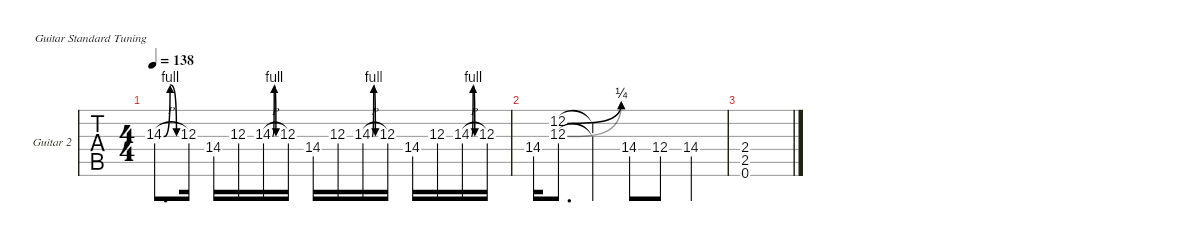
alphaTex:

\defaultSystemsLayout 4
\hideDynamics
\bracketExtendMode nobrackets
\firstSystemTrackNameOrientation horizontal
\track ("Guitar 2" "Guitar 2") {defaultSystemsLayout 4 instrument distortionguitar}
\staff {tabs}
\tuning (E4 B3 G3 D3 A2 E2)
\ts (4 4)
\tempo 138
\clef g2
\ks c
14.3{be (bendrelease 0 0 10.2 4 20.4 4 30 0) h}.8{d dy mf} 12.3.16 14.4.16 12.3.16 14.3{be (bendrelease 0 0 10.2 4 20.4 4 30 0) h}.16 12.3.16 14.4.16 12.3.16 14.3{be (bendrelease 0 0 10.2 4 20.4 4 30 0) h}.16 12.3.16 14.4.16 12.3.16 14.3{be (bendrelease 0 0 10.2 4 20.4 4 30 0) h}.16 12.3.16 |
14.4.16 (12.2{be (bend 0 0 13.2 1)} 12.3{be (bend 0 0 15 1)}).8{d} (12.3{t} 12.2{t}).4 14.4.8 12.4.8 14.4.4 |
(2.4 2.5 0.6).1
